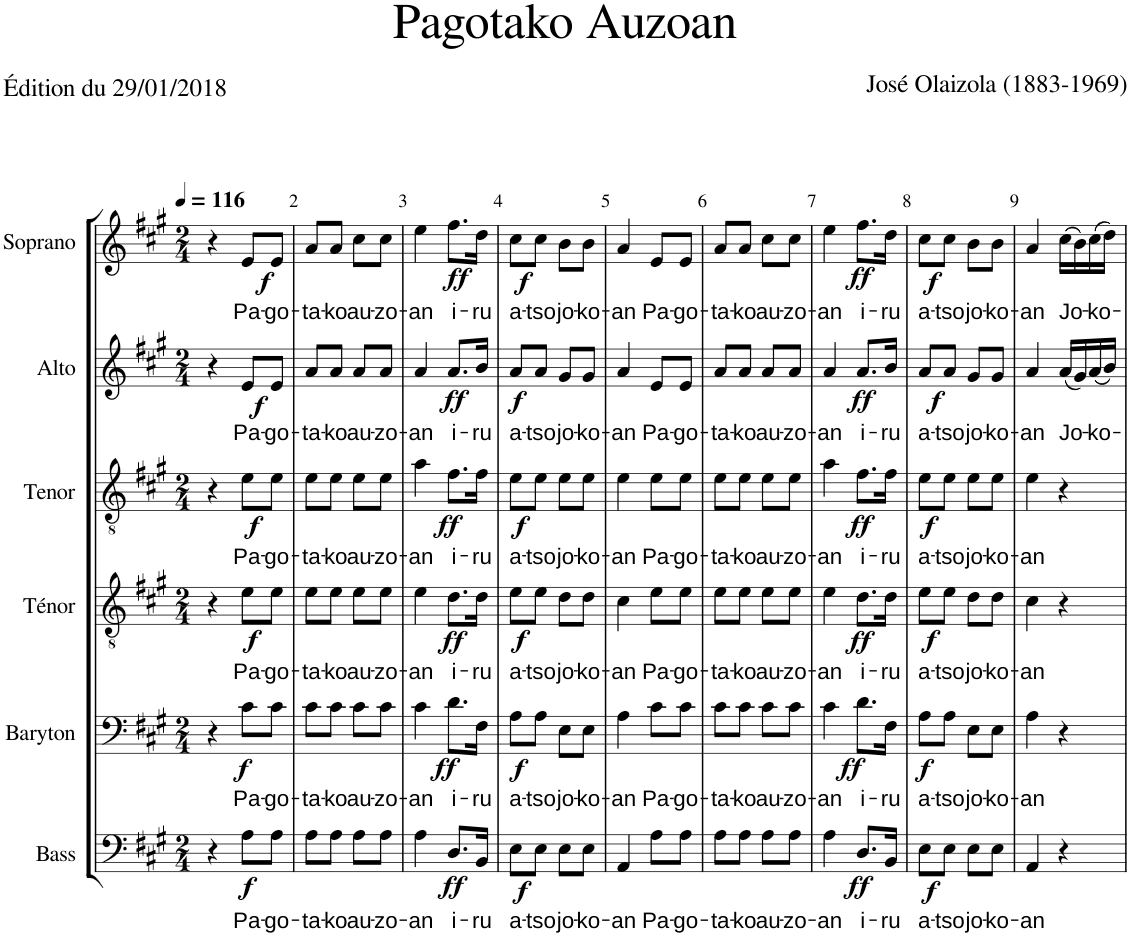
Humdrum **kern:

**kern	**text	**dynam	**kern	**text	**dynam	**kern	**text	**dynam	**kern	**text	**dynam	**kern	**text	**dynam	**kern	**text	**dynam
*part6	*part6	*part6	*part5	*part5	*part5	*part4	*part4	*part4	*part3	*part3	*part3	*part2	*part2	*part2	*part1	*part1	*part1
*staff6	*staff6	*staff6	*staff5	*staff5	*staff5	*staff4	*staff4	*staff4	*staff3	*staff3	*staff3	*staff2	*staff2	*staff2	*staff1	*staff1	*staff1
*I"Bass	*	*	*I"Baryton	*	*	*I"Ténor	*	*	*I"Tenor	*	*	*I"Alto	*	*	*I"Soprano	*	*
*I'B.	*	*	*I'Bar.	*	*	*I'T.	*	*	*I'T.	*	*	*I'A.	*	*	*I'S.	*	*
*clefF4	*	*	*clefF4	*	*	*clefGv2	*	*	*clefGv2	*	*	*clefG2	*	*	*clefG2	*	*
*k[f#c#g#]	*	*	*k[f#c#g#]	*	*	*k[f#c#g#]	*	*	*k[f#c#g#]	*	*	*k[f#c#g#]	*	*	*k[f#c#g#]	*	*
*M2/4	*	*	*M2/4	*	*	*M2/4	*	*	*M2/4	*	*	*M2/4	*	*	*M2/4	*	*
*MM116	*	*	*MM116	*	*	*MM116	*	*	*MM116	*	*	*MM116	*	*	*MM116	*	*
=1	=1	=1	=1	=1	=1	=1	=1	=1	=1	=1	=1	=1	=1	=1	=1	=1	=1
4r	.	.	4r	.	.	4r	.	.	4r	.	.	4r	.	.	4r	.	.
!	!LO:LY:b	!LO:DY:b	!	!LO:LY:b	!LO:DY:b	!	!LO:LY:b	!LO:DY:b	!	!LO:LY:b	!LO:DY:b	!	!LO:LY:b	!LO:DY:b	!	!LO:LY:b	!
8A\L	Pa-	f	8c#\L	Pa-	f	8e\L	Pa-	f	8e\L	Pa-	f	8e/L	Pa-	f	8e/L	Pa-	.
!	!LO:LY:b	!	!	!LO:LY:b	!	!	!LO:LY:b	!	!	!LO:LY:b	!	!	!LO:LY:b	!	!	!LO:LY:b	!LO:DY:b
8A\J	-go-	.	8c#\J	-go-	.	8e\J	-go-	.	8e\J	-go-	.	8e/J	-go-	.	8e/J	-go-	f
=2	=2	=2	=2	=2	=2	=2	=2	=2	=2	=2	=2	=2	=2	=2	=2	=2	=2
!	!LO:LY:b	!	!	!LO:LY:b	!	!	!LO:LY:b	!	!	!LO:LY:b	!	!	!LO:LY:b	!	!	!LO:LY:b	!
8A\L	-ta-	.	8c#\L	-ta-	.	8e\L	-ta-	.	8e\L	-ta-	.	8a/L	-ta-	.	8a/L	-ta-	.
!	!LO:LY:b	!	!	!LO:LY:b	!	!	!LO:LY:b	!	!	!LO:LY:b	!	!	!LO:LY:b	!	!	!LO:LY:b	!
8A\J	-ko	.	8c#\J	-ko	.	8e\J	-ko	.	8e\J	-ko	.	8a/J	-ko	.	8a/J	-ko	.
!	!LO:LY:b	!	!	!LO:LY:b	!	!	!LO:LY:b	!	!	!LO:LY:b	!	!	!LO:LY:b	!	!	!LO:LY:b	!
8A\L	au-	.	8c#\L	au-	.	8e\L	au-	.	8e\L	au-	.	8a/L	au-	.	8cc#\L	au-	.
!	!LO:LY:b	!	!	!LO:LY:b	!	!	!LO:LY:b	!	!	!LO:LY:b	!	!	!LO:LY:b	!	!	!LO:LY:b	!
8A\J	-zo-	.	8c#\J	-zo-	.	8e\J	-zo-	.	8e\J	-zo-	.	8a/J	-zo-	.	8cc#\J	-zo-	.
=3	=3	=3	=3	=3	=3	=3	=3	=3	=3	=3	=3	=3	=3	=3	=3	=3	=3
!	!LO:LY:b	!	!	!LO:LY:b	!	!	!LO:LY:b	!	!	!LO:LY:b	!	!	!LO:LY:b	!	!	!LO:LY:b	!
4A\	-an	.	4c#\	-an	.	4e\	-an	.	4a\	-an	.	4a/	-an	.	4ee\	-an	.
!	!LO:LY:b	!LO:DY:b	!	!LO:LY:b	!LO:DY:b	!	!LO:LY:b	!LO:DY:b	!	!LO:LY:b	!LO:DY:b	!	!LO:LY:b	!LO:DY:b	!	!LO:LY:b	!LO:DY:b
8.D/L	i-	ff	8.d\L	i-	ff	8.d\L	i-	ff	8.f#\L	i-	ff	8.a/L	i-	ff	8.ff#\L	i-	ff
!	!LO:LY:b	!	!	!LO:LY:b	!	!	!LO:LY:b	!	!	!LO:LY:b	!	!	!LO:LY:b	!	!	!LO:LY:b	!
16BB/Jk	-ru	.	16F#\Jk	-ru	.	16d\Jk	-ru	.	16f#\Jk	-ru	.	16b/Jk	-ru	.	16dd\Jk	-ru	.
=4	=4	=4	=4	=4	=4	=4	=4	=4	=4	=4	=4	=4	=4	=4	=4	=4	=4
!	!LO:LY:b	!LO:DY:b	!	!LO:LY:b	!LO:DY:b	!	!LO:LY:b	!LO:DY:b	!	!LO:LY:b	!LO:DY:b	!	!LO:LY:b	!LO:DY:b	!	!LO:LY:b	!LO:DY:b
8E\L	a-	f	8A\L	a-	f	8e\L	a-	f	8e\L	a-	f	8a/L	a-	f	8cc#\L	a-	f
!	!LO:LY:b	!	!	!LO:LY:b	!	!	!LO:LY:b	!	!	!LO:LY:b	!	!	!LO:LY:b	!	!	!LO:LY:b	!
8E\J	-tso	.	8A\J	-tso	.	8e\J	-tso	.	8e\J	-tso	.	8a/J	-tso	.	8cc#\J	-tso	.
!	!LO:LY:b	!	!	!LO:LY:b	!	!	!LO:LY:b	!	!	!LO:LY:b	!	!	!LO:LY:b	!	!	!LO:LY:b	!
8E\L	jo-	.	8E\L	jo-	.	8d\L	jo-	.	8e\L	jo-	.	8g#/L	jo-	.	8b\L	jo-	.
!	!LO:LY:b	!	!	!LO:LY:b	!	!	!LO:LY:b	!	!	!LO:LY:b	!	!	!LO:LY:b	!	!	!LO:LY:b	!
8E\J	-ko-	.	8E\J	-ko-	.	8d\J	-ko-	.	8e\J	-ko-	.	8g#/J	-ko-	.	8b\J	-ko-	.
=5	=5	=5	=5	=5	=5	=5	=5	=5	=5	=5	=5	=5	=5	=5	=5	=5	=5
!	!LO:LY:b	!	!	!LO:LY:b	!	!	!LO:LY:b	!	!	!LO:LY:b	!	!	!LO:LY:b	!	!	!LO:LY:b	!
4AA/	-an	.	4A\	-an	.	4c#\	-an	.	4e\	-an	.	4a/	-an	.	4a/	-an	.
!	!LO:LY:b	!	!	!LO:LY:b	!	!	!LO:LY:b	!	!	!LO:LY:b	!	!	!LO:LY:b	!	!	!LO:LY:b	!
8A\L	Pa-	.	8c#\L	Pa-	.	8e\L	Pa-	.	8e\L	Pa-	.	8e/L	Pa-	.	8e/L	Pa-	.
!	!LO:LY:b	!	!	!LO:LY:b	!	!	!LO:LY:b	!	!	!LO:LY:b	!	!	!LO:LY:b	!	!	!LO:LY:b	!
8A\J	-go-	.	8c#\J	-go-	.	8e\J	-go-	.	8e\J	-go-	.	8e/J	-go-	.	8e/J	-go-	.
=6	=6	=6	=6	=6	=6	=6	=6	=6	=6	=6	=6	=6	=6	=6	=6	=6	=6
!	!LO:LY:b	!	!	!LO:LY:b	!	!	!LO:LY:b	!	!	!LO:LY:b	!	!	!LO:LY:b	!	!	!LO:LY:b	!
8A\L	-ta-	.	8c#\L	-ta-	.	8e\L	-ta-	.	8e\L	-ta-	.	8a/L	-ta-	.	8a/L	-ta-	.
!	!LO:LY:b	!	!	!LO:LY:b	!	!	!LO:LY:b	!	!	!LO:LY:b	!	!	!LO:LY:b	!	!	!LO:LY:b	!
8A\J	-ko	.	8c#\J	-ko	.	8e\J	-ko	.	8e\J	-ko	.	8a/J	-ko	.	8a/J	-ko	.
!	!LO:LY:b	!	!	!LO:LY:b	!	!	!LO:LY:b	!	!	!LO:LY:b	!	!	!LO:LY:b	!	!	!LO:LY:b	!
8A\L	au-	.	8c#\L	au-	.	8e\L	au-	.	8e\L	au-	.	8a/L	au-	.	8cc#\L	au-	.
!	!LO:LY:b	!	!	!LO:LY:b	!	!	!LO:LY:b	!	!	!LO:LY:b	!	!	!LO:LY:b	!	!	!LO:LY:b	!
8A\J	-zo-	.	8c#\J	-zo-	.	8e\J	-zo-	.	8e\J	-zo-	.	8a/J	-zo-	.	8cc#\J	-zo-	.
=7	=7	=7	=7	=7	=7	=7	=7	=7	=7	=7	=7	=7	=7	=7	=7	=7	=7
!	!LO:LY:b	!	!	!LO:LY:b	!	!	!LO:LY:b	!	!	!LO:LY:b	!	!	!LO:LY:b	!	!	!LO:LY:b	!
4A\	-an	.	4c#\	-an	.	4e\	-an	.	4a\	-an	.	4a/	-an	.	4ee\	-an	.
!	!LO:LY:b	!LO:DY:b	!	!LO:LY:b	!LO:DY:b	!	!LO:LY:b	!LO:DY:b	!	!LO:LY:b	!LO:DY:b	!	!LO:LY:b	!LO:DY:b	!	!LO:LY:b	!LO:DY:b
8.D/L	i-	ff	8.d\L	i-	ff	8.d\L	i-	ff	8.f#\L	i-	ff	8.a/L	i-	ff	8.ff#\L	i-	ff
!	!LO:LY:b	!	!	!LO:LY:b	!	!	!LO:LY:b	!	!	!LO:LY:b	!	!	!LO:LY:b	!	!	!LO:LY:b	!
16BB/Jk	-ru	.	16F#\Jk	-ru	.	16d\Jk	-ru	.	16f#\Jk	-ru	.	16b/Jk	-ru	.	16dd\Jk	-ru	.
=8	=8	=8	=8	=8	=8	=8	=8	=8	=8	=8	=8	=8	=8	=8	=8	=8	=8
!	!LO:LY:b	!LO:DY:b	!	!LO:LY:b	!LO:DY:b	!	!LO:LY:b	!LO:DY:b	!	!LO:LY:b	!LO:DY:b	!	!LO:LY:b	!LO:DY:b	!	!LO:LY:b	!LO:DY:b
8E\L	a-	f	8A\L	a-	f	8e\L	a-	f	8e\L	a-	f	8a/L	a-	f	8cc#\L	a-	f
!	!LO:LY:b	!	!	!LO:LY:b	!	!	!LO:LY:b	!	!	!LO:LY:b	!	!	!LO:LY:b	!	!	!LO:LY:b	!
8E\J	-tso	.	8A\J	-tso	.	8e\J	-tso	.	8e\J	-tso	.	8a/J	-tso	.	8cc#\J	-tso	.
!	!LO:LY:b	!	!	!LO:LY:b	!	!	!LO:LY:b	!	!	!LO:LY:b	!	!	!LO:LY:b	!	!	!LO:LY:b	!
8E\L	jo-	.	8E\L	jo-	.	8d\L	jo-	.	8e\L	jo-	.	8g#/L	jo-	.	8b\L	jo-	.
!	!LO:LY:b	!	!	!LO:LY:b	!	!	!LO:LY:b	!	!	!LO:LY:b	!	!	!LO:LY:b	!	!	!LO:LY:b	!
8E\J	-ko-	.	8E\J	-ko-	.	8d\J	-ko-	.	8e\J	-ko-	.	8g#/J	-ko-	.	8b\J	-ko-	.
=9	=9	=9	=9	=9	=9	=9	=9	=9	=9	=9	=9	=9	=9	=9	=9	=9	=9
!	!LO:LY:b	!	!	!LO:LY:b	!	!	!LO:LY:b	!	!	!LO:LY:b	!	!	!LO:LY:b	!	!	!LO:LY:b	!
4AA/	-an	.	4A\	-an	.	4c#\	-an	.	4e\	-an	.	4a/	-an	.	4a/	-an	.
!	!	!	!	!	!	!	!	!	!	!	!	!	!LO:LY:b	!	!	!LO:LY:b	!
4r	.	.	4r	.	.	4r	.	.	4r	.	.	(16a/LL	Jo-	.	(16cc#\LL	Jo-	.
.	.	.	.	.	.	.	.	.	.	.	.	16g#/)	.	.	16b\)	.	.
!	!	!	!	!	!	!	!	!	!	!	!	!	!LO:LY:b	!	!	!LO:LY:b	!
.	.	.	.	.	.	.	.	.	.	.	.	(16a/	-ko-	.	(16cc#\	-ko-	.
.	.	.	.	.	.	.	.	.	.	.	.	16b/JJ)	.	.	16dd\JJ)	.	.
=	=	=	=	=	=	=	=	=	=	=	=	=	=	=	=	=	=
*-	*-	*-	*-	*-	*-	*-	*-	*-	*-	*-	*-	*-	*-	*-	*-	*-	*-
